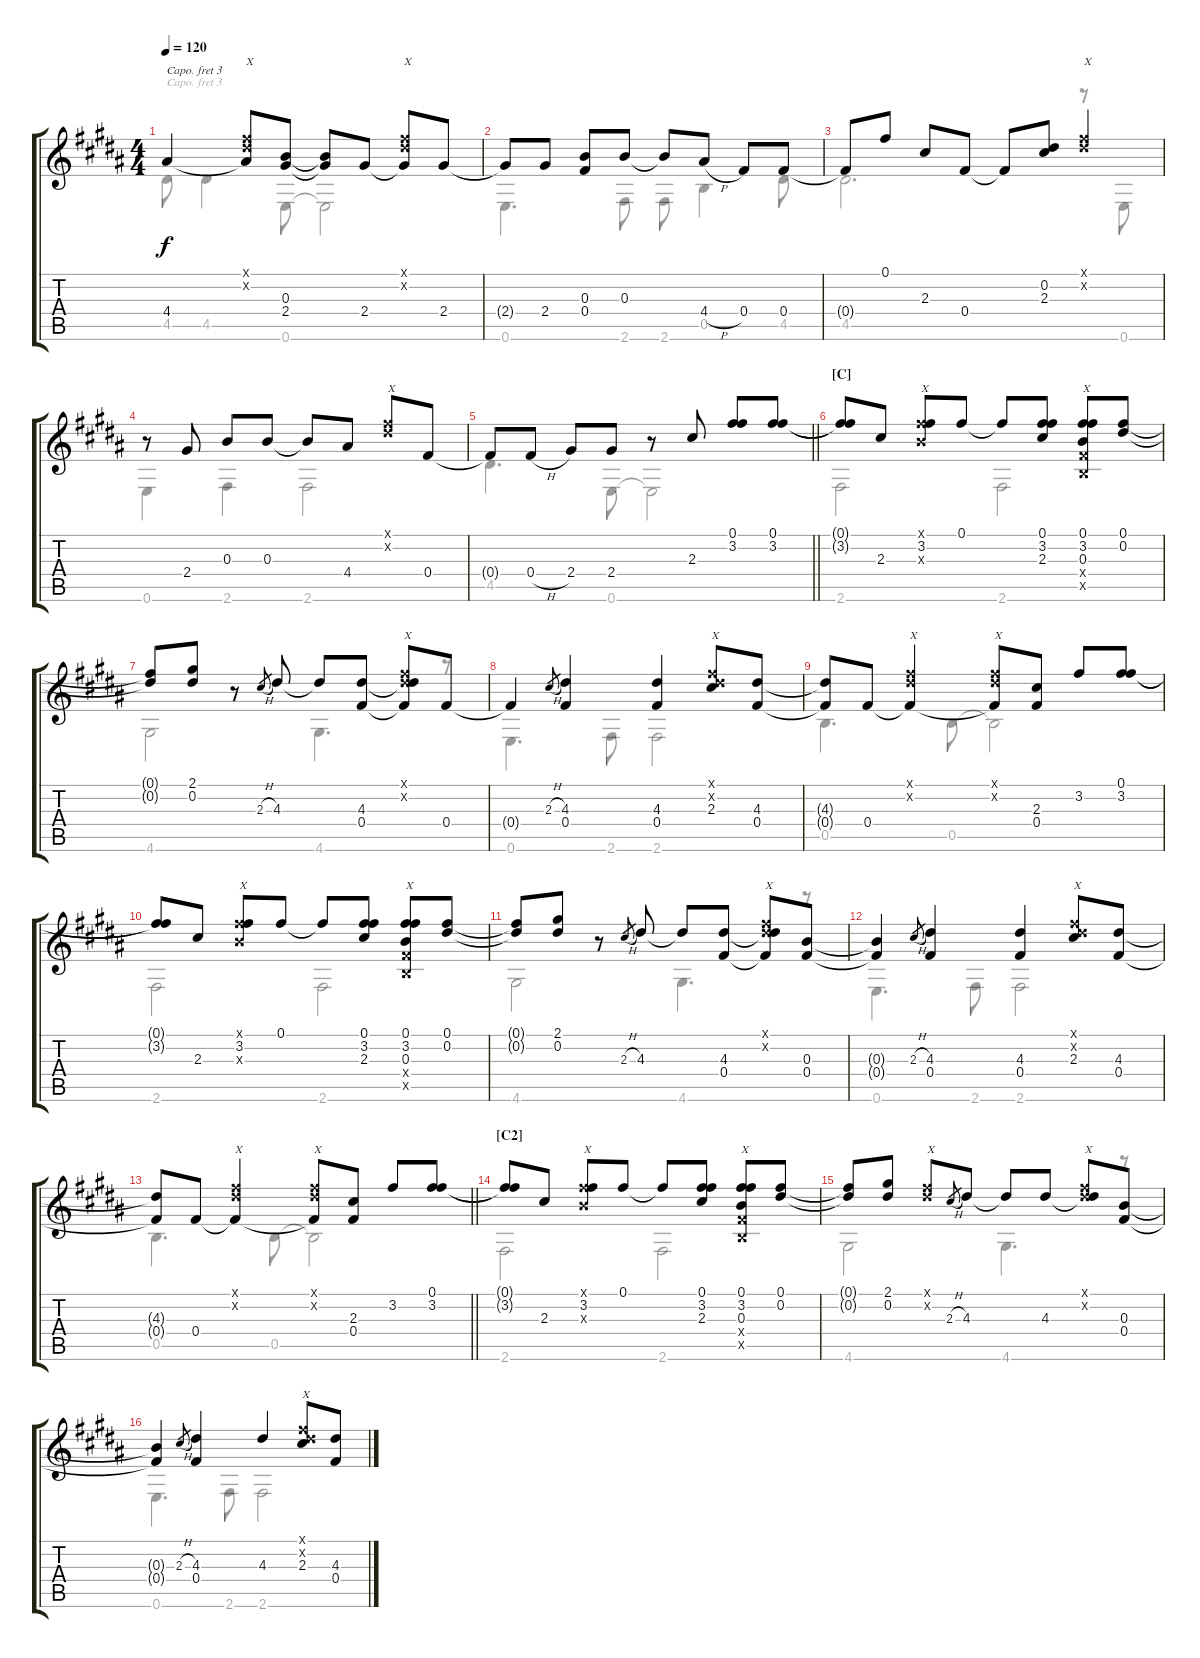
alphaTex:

\track "" {instrument acousticguitarsteel}
\staff {score tabs}
\capo 3
\tuning (Eb4 C4 Ab3 Eb3 Ab2 Db2) {hide}
\voice
\ts (4 4)
\tempo 120
\clef g2
\ks b
4.4.4{dy f} (0.1{x} 0.2{x} 4.4{t}).8{txt "X"} (0.3 2.4).8 (0.3{t} 2.4{t}).8 2.4.8 (0.1{x} 0.2{x} 2.4{t}).8{txt "X"} 2.4.8 |
2.4{t}.8 2.4.8 (0.3 0.4).8 0.3.8 0.3{t}.8 4.4{h}.8 0.4.8 0.4.8 |
0.4{t}.8 0.1.8 2.3.8 0.4.8 0.4{t}.8 (0.2 2.3).8 (0.1{x} 0.2{x}).4{txt "X"} |
r.8 2.4.8 0.3.8 0.3.8 0.3{t}.8 4.4.8 (0.1{x} 0.2{x}).8{txt "X"} 0.4.8 |
\barLineRight lightlight
0.4{t}.8 0.4{h}.8 2.4.8 2.4.8 r.8 2.3.8 (0.1 3.2).8 (0.1 3.2).8 |
\section ("" "[C]")
(0.1{t} 3.2{t}).8 2.3.8 (0.1{x} 3.2 0.3{x}).8{txt "X"} 0.1.8 0.1{t}.8 (0.1 3.2 2.3).8 (0.1 3.2 0.3 0.4{x} 0.5{x}).8{txt "X"} (0.1 0.2).8 |
(0.1{t} 0.2{t}).8 (2.1 0.2).8 r.8 2.3{h}.8{gr} 4.3.8 4.3{t}.8 (4.3 0.4).8 (0.1{x} 0.2{x} 4.3{t} 0.4{t}).8{txt "X"} 0.4.8 |
0.4{t}.4 2.3{h}.8{gr} (4.3 0.4).4 (4.3 0.4).4 (0.1{x} 0.2{x} 2.3).8{txt "X"} (4.3 0.4).8 |
(4.3{t} 0.4{t}).8 0.4.8 (0.1{x} 0.2{x} 0.4{t}).4{txt "X"} (0.1{x} 0.2{x} 0.4{t}).8{txt "X"} (2.3 0.4).8 3.2.8 (0.1 3.2).8 |
(0.1{t} 3.2{t}).8 2.3.8 (0.1{x} 3.2 0.3{x}).8{txt "X"} 0.1.8 0.1{t}.8 (0.1 3.2 2.3).8 (0.1 3.2 0.3 0.4{x} 0.5{x}).8{txt "X"} (0.1 0.2).8 |
(0.1{t} 0.2{t}).8 (2.1 0.2).8 r.8 2.3{h}.8{gr} 4.3.8 4.3{t}.8 (4.3 0.4).8 (0.1{x} 0.2{x} 4.3{t} 0.4{t}).8{txt "X"} (0.3 0.4).8 |
(0.3{t} 0.4{t}).4 2.3{h}.8{gr} (4.3 0.4).4 (4.3 0.4).4 (0.1{x} 0.2{x} 2.3).8{txt "X"} (4.3 0.4).8 |
\barLineRight lightlight
(4.3{t} 0.4{t}).8 0.4.8 (0.1{x} 0.2{x} 0.4{t}).4{txt "X"} (0.1{x} 0.2{x} 0.4{t}).8{txt "X"} (2.3 0.4).8 3.2.8 (0.1 3.2).8 |
\section ("" "[C2]")
(0.1{t} 3.2{t}).8 2.3.8 (0.1{x} 3.2 0.3{x}).8{txt "X"} 0.1.8 0.1{t}.8 (0.1 3.2 2.3).8 (0.1 3.2 0.3 0.4{x} 0.5{x}).8{txt "X"} (0.1 0.2).8 |
(0.1{t} 0.2{t}).8 (2.1 0.2).8 (0.1{x} 0.2{x}).8{txt "X"} 2.3{h}.8{gr} 4.3.8 4.3{t}.8 4.3.8 (0.1{x} 0.2{x} 4.3{t}).8{txt "X"} (0.3 0.4).8 |
(0.3{t} 0.4{t}).4 2.3{h}.8{gr} (4.3 0.4).4 4.3.4 (0.1{x} 0.2{x} 2.3).8{txt "X"} (4.3 0.4).8
\voice
\clef g2
\ottava regular
\simile none
\ks b
4.5{t}.8{dy f} 4.5.4 0.6.8 0.6{t}.2 |
0.6.4{d} 2.6.8 2.6.8 0.5.4 4.5.8 |
4.5.2{d} r.8 0.6.8 |
0.6.4 2.6.4 2.6.2 |
\barLineRight lightlight
4.5.4{d} 0.6.8 0.6{t}.2 |
2.6.2 2.6.2 |
4.6.2 4.6.4{d} r.8 |
0.6.4{d} 2.6.8 2.6.2 |
0.5.4{d} 0.5.8 0.5{t}.2 |
2.6.2 2.6.2 |
4.6.2 4.6.4{d} r.8 |
0.6.4{d} 2.6.8 2.6.2 |
\barLineRight lightlight
0.5.4{d} 0.5.8 0.5{t}.2 |
2.6.2 2.6.2 |
4.6.2 4.6.4{d} r.8 |
0.6.4{d} 2.6.8 2.6.2
